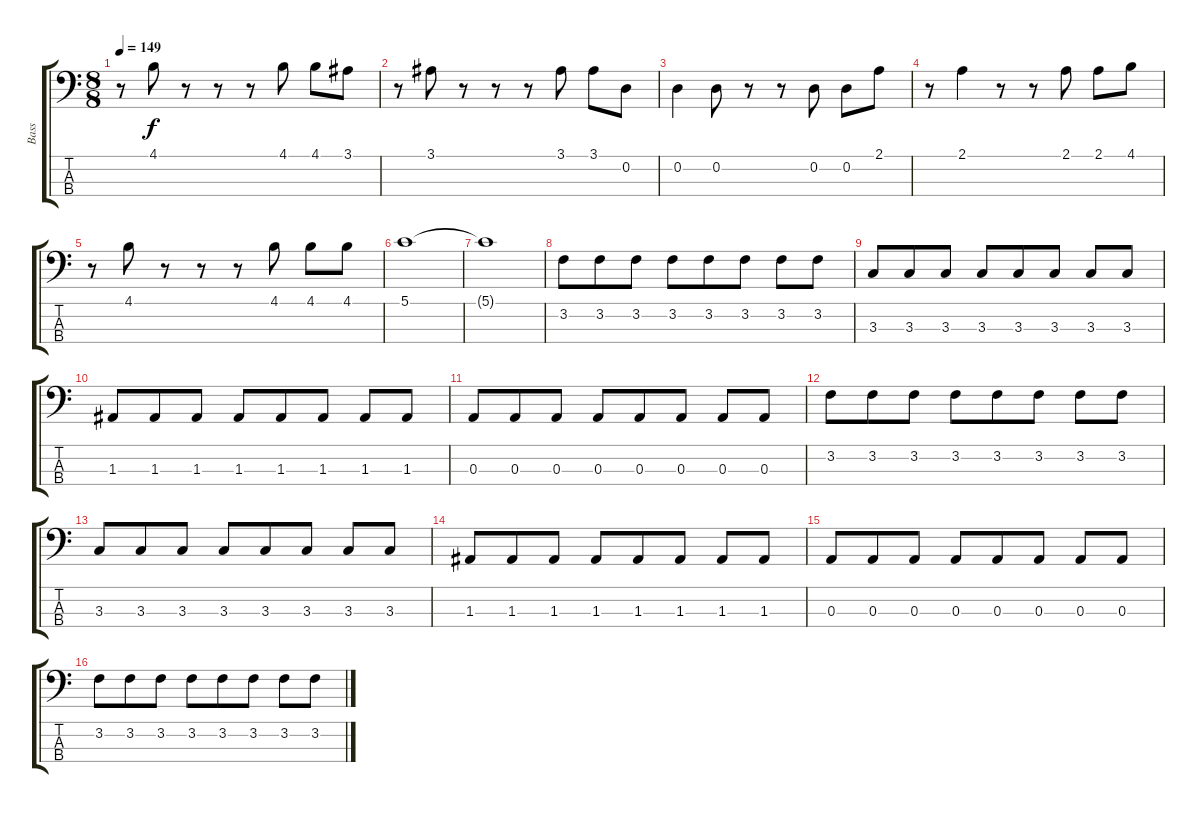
\track ("Bass" "Bass") {instrument acousticbass}
\staff {score tabs}
\tuning (G2 D2 A1 E1) {hide}
\ts (8 8)
\tempo 149
\clef f4
\ks c
r.8{dy f} 4.1.8 r.8 r.8 r.8 4.1.8 4.1.8 3.1.8 |
r.8 3.1.8 r.8 r.8 r.8 3.1.8 3.1.8 0.2.8 |
0.2.4 0.2.8 r.8 r.8 0.2.8 0.2.8 2.1.8 |
r.8 2.1.4 r.8 r.8 2.1.8 2.1.8 4.1.8 |
r.8 4.1.8 r.8 r.8 r.8 4.1.8 4.1.8 4.1.8 |
5.1.1 |
5.1{t}.1 |
3.2.8 3.2.8 3.2.8 3.2.8 3.2.8 3.2.8 3.2.8 3.2.8 |
3.3.8 3.3.8 3.3.8 3.3.8 3.3.8 3.3.8 3.3.8 3.3.8 |
1.3.8 1.3.8 1.3.8 1.3.8 1.3.8 1.3.8 1.3.8 1.3.8 |
0.3.8 0.3.8 0.3.8 0.3.8 0.3.8 0.3.8 0.3.8 0.3.8 |
3.2.8 3.2.8 3.2.8 3.2.8 3.2.8 3.2.8 3.2.8 3.2.8 |
3.3.8 3.3.8 3.3.8 3.3.8 3.3.8 3.3.8 3.3.8 3.3.8 |
1.3.8 1.3.8 1.3.8 1.3.8 1.3.8 1.3.8 1.3.8 1.3.8 |
0.3.8 0.3.8 0.3.8 0.3.8 0.3.8 0.3.8 0.3.8 0.3.8 |
3.2.8 3.2.8 3.2.8 3.2.8 3.2.8 3.2.8 3.2.8 3.2.8
